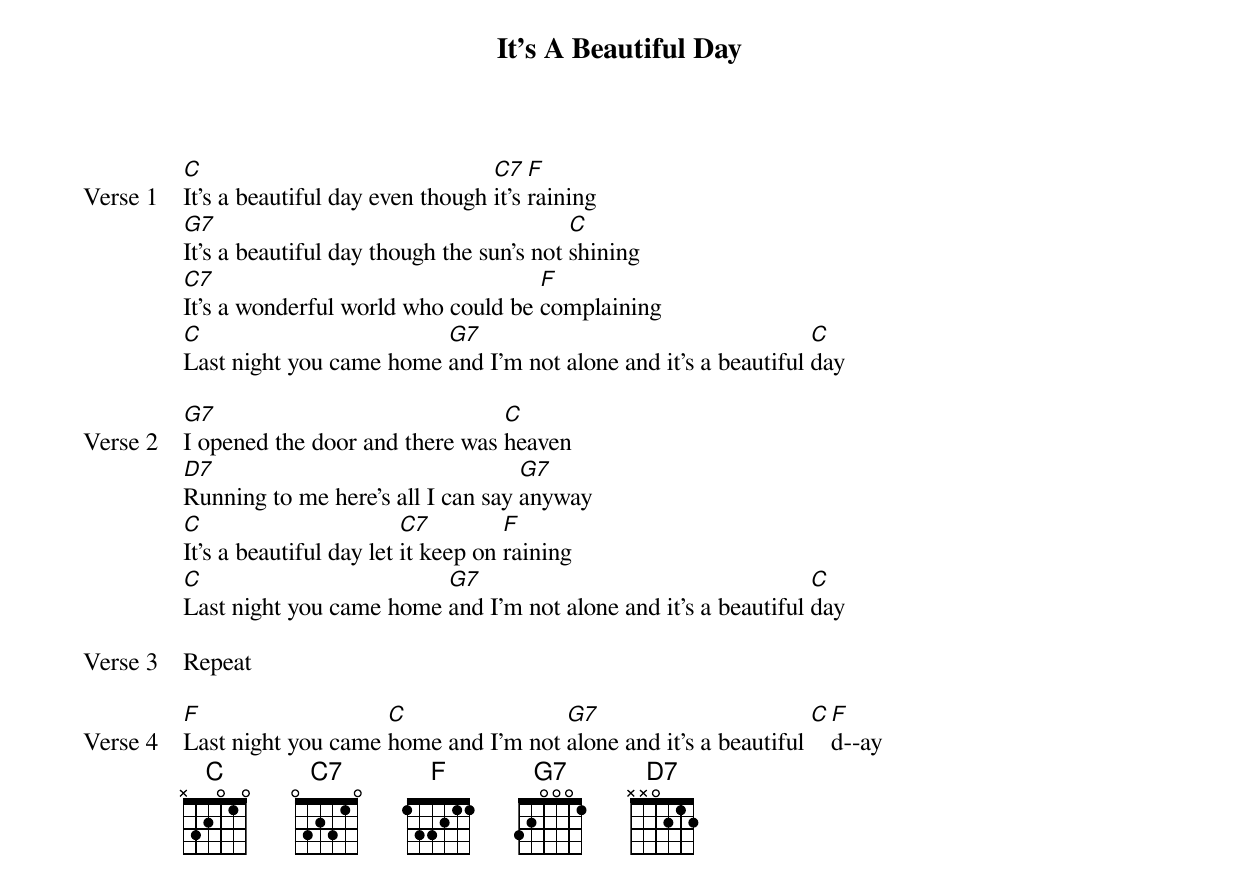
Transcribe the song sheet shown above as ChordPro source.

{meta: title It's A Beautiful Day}
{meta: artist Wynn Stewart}
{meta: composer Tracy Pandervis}
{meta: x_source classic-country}
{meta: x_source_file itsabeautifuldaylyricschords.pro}
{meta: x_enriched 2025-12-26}

{start_of_verse: Verse 1}
[C]It's a beautiful day even though [C7]it's [F]raining
[G7]It's a beautiful day though the sun's not [C]shining
[C7]It's a wonderful world who could be [F]complaining
[C]Last night you came home [G7]and I'm not alone and it's a beautiful [C]day
{end_of_verse}

{start_of_verse: Verse 2}
[G7]I opened the door and there was [C]heaven
[D7]Running to me here's all I can say [G7]anyway
[C]It's a beautiful day let [C7]it keep on [F]raining
[C]Last night you came home [G7]and I'm not alone and it's a beautiful [C]day
{end_of_verse}

{start_of_verse: Verse 3}
Repeat
{end_of_verse}

{start_of_verse: Verse 4}
[F]Last night you came [C]home and I'm not [G7]alone and it's a beautiful [C][F]d--ay
{end_of_verse}
